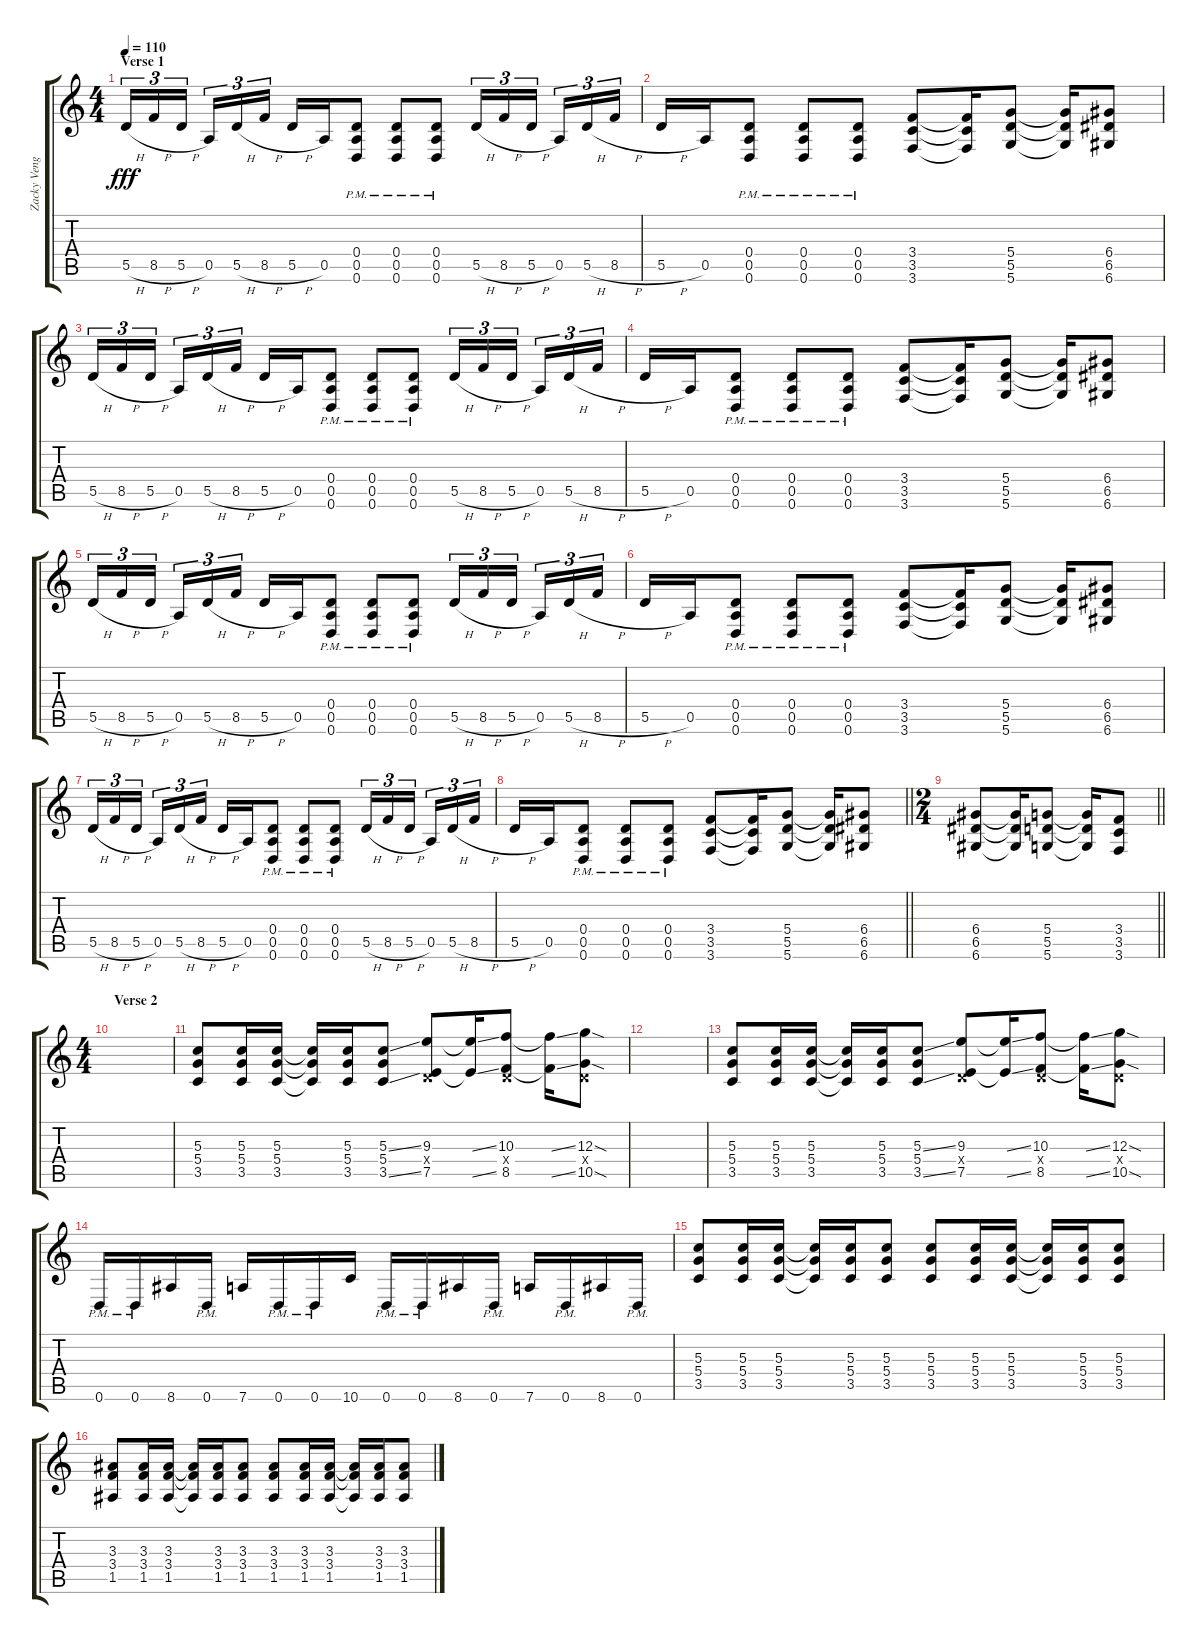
\track ("Zacky Vengeance" "Zacky Veng") {instrument distortionguitar}
\staff {score tabs}
\tuning (E4 B3 G3 D3 A2 D2) {hide}
\ts (4 4)
\section ("" "Verse 1")
\tempo 110
\clef g2
\ks c
5.5{h}.16{tu (3 2) dy fff} 8.5{h}.16{tu (3 2)} 5.5{h}.16{tu (3 2) beam splitsecondary} 0.5.16{tu (3 2)} 5.5{h}.16{tu (3 2)} 8.5{h}.16{tu (3 2)} 5.5{h}.16 0.5.16 (0.4{pm} 0.5{pm} 0.6{pm}).8 (0.4{pm} 0.5{pm} 0.6{pm}).8 (0.4{pm} 0.5{pm} 0.6{pm}).8 5.5{h}.16{tu (3 2)} 8.5{h}.16{tu (3 2)} 5.5{h}.16{tu (3 2) beam splitsecondary} 0.5.16{tu (3 2)} 5.5{h}.16{tu (3 2)} 8.5{h}.16{tu (3 2)} |
5.5{h}.16 0.5.16 (0.4{pm} 0.5{pm} 0.6{pm}).8 (0.4{pm} 0.5{pm} 0.6{pm}).8 (0.4{pm} 0.5{pm} 0.6{pm}).8 (3.4 3.5 3.6).8 (3.4{t} 3.5{t} 3.6{t}).16 (5.4 5.5 5.6).8 (5.4{t} 5.5{t} 5.6{t}).16 (6.4 6.5 6.6).8 |
5.5{h}.16{tu (3 2)} 8.5{h}.16{tu (3 2)} 5.5{h}.16{tu (3 2) beam splitsecondary} 0.5.16{tu (3 2)} 5.5{h}.16{tu (3 2)} 8.5{h}.16{tu (3 2)} 5.5{h}.16 0.5.16 (0.4{pm} 0.5{pm} 0.6{pm}).8 (0.4{pm} 0.5{pm} 0.6{pm}).8 (0.4{pm} 0.5{pm} 0.6{pm}).8 5.5{h}.16{tu (3 2)} 8.5{h}.16{tu (3 2)} 5.5{h}.16{tu (3 2) beam splitsecondary} 0.5.16{tu (3 2)} 5.5{h}.16{tu (3 2)} 8.5{h}.16{tu (3 2)} |
5.5{h}.16 0.5.16 (0.4{pm} 0.5{pm} 0.6{pm}).8 (0.4{pm} 0.5{pm} 0.6{pm}).8 (0.4{pm} 0.5{pm} 0.6{pm}).8 (3.4 3.5 3.6).8 (3.4{t} 3.5{t} 3.6{t}).16 (5.4 5.5 5.6).8 (5.4{t} 5.5{t} 5.6{t}).16 (6.4 6.5 6.6).8 |
5.5{h}.16{tu (3 2)} 8.5{h}.16{tu (3 2)} 5.5{h}.16{tu (3 2) beam splitsecondary} 0.5.16{tu (3 2)} 5.5{h}.16{tu (3 2)} 8.5{h}.16{tu (3 2)} 5.5{h}.16 0.5.16 (0.4{pm} 0.5{pm} 0.6{pm}).8 (0.4{pm} 0.5{pm} 0.6{pm}).8 (0.4{pm} 0.5{pm} 0.6{pm}).8 5.5{h}.16{tu (3 2)} 8.5{h}.16{tu (3 2)} 5.5{h}.16{tu (3 2) beam splitsecondary} 0.5.16{tu (3 2)} 5.5{h}.16{tu (3 2)} 8.5{h}.16{tu (3 2)} |
5.5{h}.16 0.5.16 (0.4{pm} 0.5{pm} 0.6{pm}).8 (0.4{pm} 0.5{pm} 0.6{pm}).8 (0.4{pm} 0.5{pm} 0.6{pm}).8 (3.4 3.5 3.6).8 (3.4{t} 3.5{t} 3.6{t}).16 (5.4 5.5 5.6).8 (5.4{t} 5.5{t} 5.6{t}).16 (6.4 6.5 6.6).8 |
5.5{h}.16{tu (3 2)} 8.5{h}.16{tu (3 2)} 5.5{h}.16{tu (3 2) beam splitsecondary} 0.5.16{tu (3 2)} 5.5{h}.16{tu (3 2)} 8.5{h}.16{tu (3 2)} 5.5{h}.16 0.5.16 (0.4{pm} 0.5{pm} 0.6{pm}).8 (0.4{pm} 0.5{pm} 0.6{pm}).8 (0.4{pm} 0.5{pm} 0.6{pm}).8 5.5{h}.16{tu (3 2)} 8.5{h}.16{tu (3 2)} 5.5{h}.16{tu (3 2) beam splitsecondary} 0.5.16{tu (3 2)} 5.5{h}.16{tu (3 2)} 8.5{h}.16{tu (3 2)} |
\barLineRight lightlight
5.5{h}.16 0.5.16 (0.4{pm} 0.5{pm} 0.6{pm}).8 (0.4{pm} 0.5{pm} 0.6{pm}).8 (0.4{pm} 0.5{pm} 0.6{pm}).8 (3.4 3.5 3.6).8 (3.4{t} 3.5{t} 3.6{t}).16 (5.4 5.5 5.6).8 (5.4{t} 5.5{t} 5.6{t}).16 (6.4 6.5 6.6).8 |
\ts (2 4)
\barLineRight lightlight
(6.4 6.5 6.6).8 (6.4{t} 6.5{t} 6.6{t}).16 (5.4 5.5 5.6).8 (5.4{t} 5.5{t} 5.6{t}).16 (3.4 3.5 3.6).8 |
\ts (4 4)
\section ("" "Verse 2")
|
(5.3 5.4 3.5).8 (5.3 5.4 3.5).16 (5.3 5.4 3.5).16 (5.3{t} 5.4{t} 3.5{t}).16 (5.3 5.4 3.5).16 (5.3{ss} 5.4 3.5{ss}).8 (9.3 0.4{x} 7.5).8 (9.3{ss t} 7.5{ss t}).16 (10.3 0.4{x} 8.5).8 (10.3{ss t} 8.5{ss t}).16 (12.3{sod} 0.4{x} 10.5{sod}).8 |
|
(5.3 5.4 3.5).8 (5.3 5.4 3.5).16 (5.3 5.4 3.5).16 (5.3{t} 5.4{t} 3.5{t}).16 (5.3 5.4 3.5).16 (5.3{ss} 5.4 3.5{ss}).8 (9.3 0.4{x} 7.5).8 (9.3{ss t} 7.5{ss t}).16 (10.3 0.4{x} 8.5).8 (10.3{ss t} 8.5{ss t}).16 (12.3{sod} 0.4{x} 10.5{sod}).8 |
0.6{pm}.16 0.6{pm}.16 8.6.16 0.6{pm}.16 7.6.16 0.6{pm}.16 0.6{pm}.16 10.6.16 0.6{pm}.16 0.6{pm}.16 8.6.16 0.6{pm}.16 7.6.16 0.6{pm}.16 8.6.16 0.6{pm}.16 |
(5.3 5.4 3.5).8 (5.3 5.4 3.5).16 (5.3 5.4 3.5).16 (5.3{t} 5.4{t} 3.5{t}).16 (5.3 5.4 3.5).16 (5.3 5.4 3.5).8 (5.3 5.4 3.5).8 (5.3 5.4 3.5).16 (5.3 5.4 3.5).16 (5.3{t} 5.4{t} 3.5{t}).16 (5.3 5.4 3.5).16 (5.3 5.4 3.5).8 |
(3.3 3.4 1.5).8 (3.3 3.4 1.5).16 (3.3 3.4 1.5).16 (3.3{t} 3.4{t} 1.5{t}).16 (3.3 3.4 1.5).16 (3.3 3.4 1.5).8 (3.3 3.4 1.5).8 (3.3 3.4 1.5).16 (3.3 3.4 1.5).16 (3.3{t} 3.4{t} 1.5{t}).16 (3.3 3.4 1.5).16 (3.3 3.4 1.5).8
